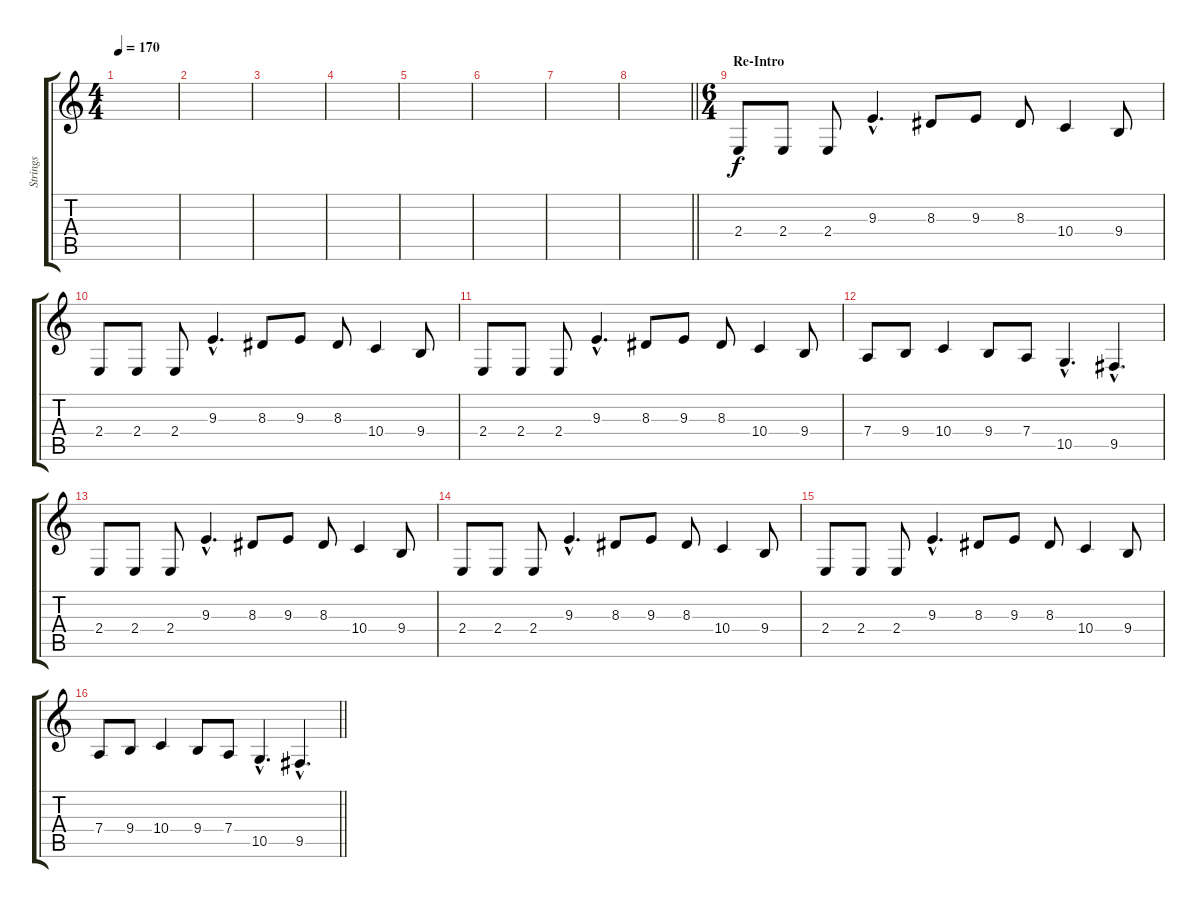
\track ("Strings" "Strings") {instrument stringensemble1}
\staff {score tabs}
\tuning (E4 B3 G3 D3 A2 E2) {hide}
\ts (4 4)
\tempo 170
\clef g2
\ks c
|
|
|
|
|
|
|
\barLineRight lightlight
|
\ts (6 4)
\section ("" "Re-Intro")
2.4.8 2.4.8 2.4.8 9.3{hac}.4{d} 8.3.8 9.3.8 8.3.8 10.4.4 9.4.8 |
2.4.8 2.4.8 2.4.8 9.3{hac}.4{d} 8.3.8 9.3.8 8.3.8 10.4.4 9.4.8 |
2.4.8 2.4.8 2.4.8 9.3{hac}.4{d} 8.3.8 9.3.8 8.3.8 10.4.4 9.4.8 |
7.4.8 9.4.8 10.4.4 9.4.8 7.4.8 10.5{hac}.4{d} 9.5{hac}.4{d} |
2.4.8 2.4.8 2.4.8 9.3{hac}.4{d} 8.3.8 9.3.8 8.3.8 10.4.4 9.4.8 |
2.4.8 2.4.8 2.4.8 9.3{hac}.4{d} 8.3.8 9.3.8 8.3.8 10.4.4 9.4.8 |
2.4.8 2.4.8 2.4.8 9.3{hac}.4{d} 8.3.8 9.3.8 8.3.8 10.4.4 9.4.8 |
\barLineRight lightlight
7.4.8 9.4.8 10.4.4 9.4.8 7.4.8 10.5{hac}.4{d} 9.5{hac}.4{d}
